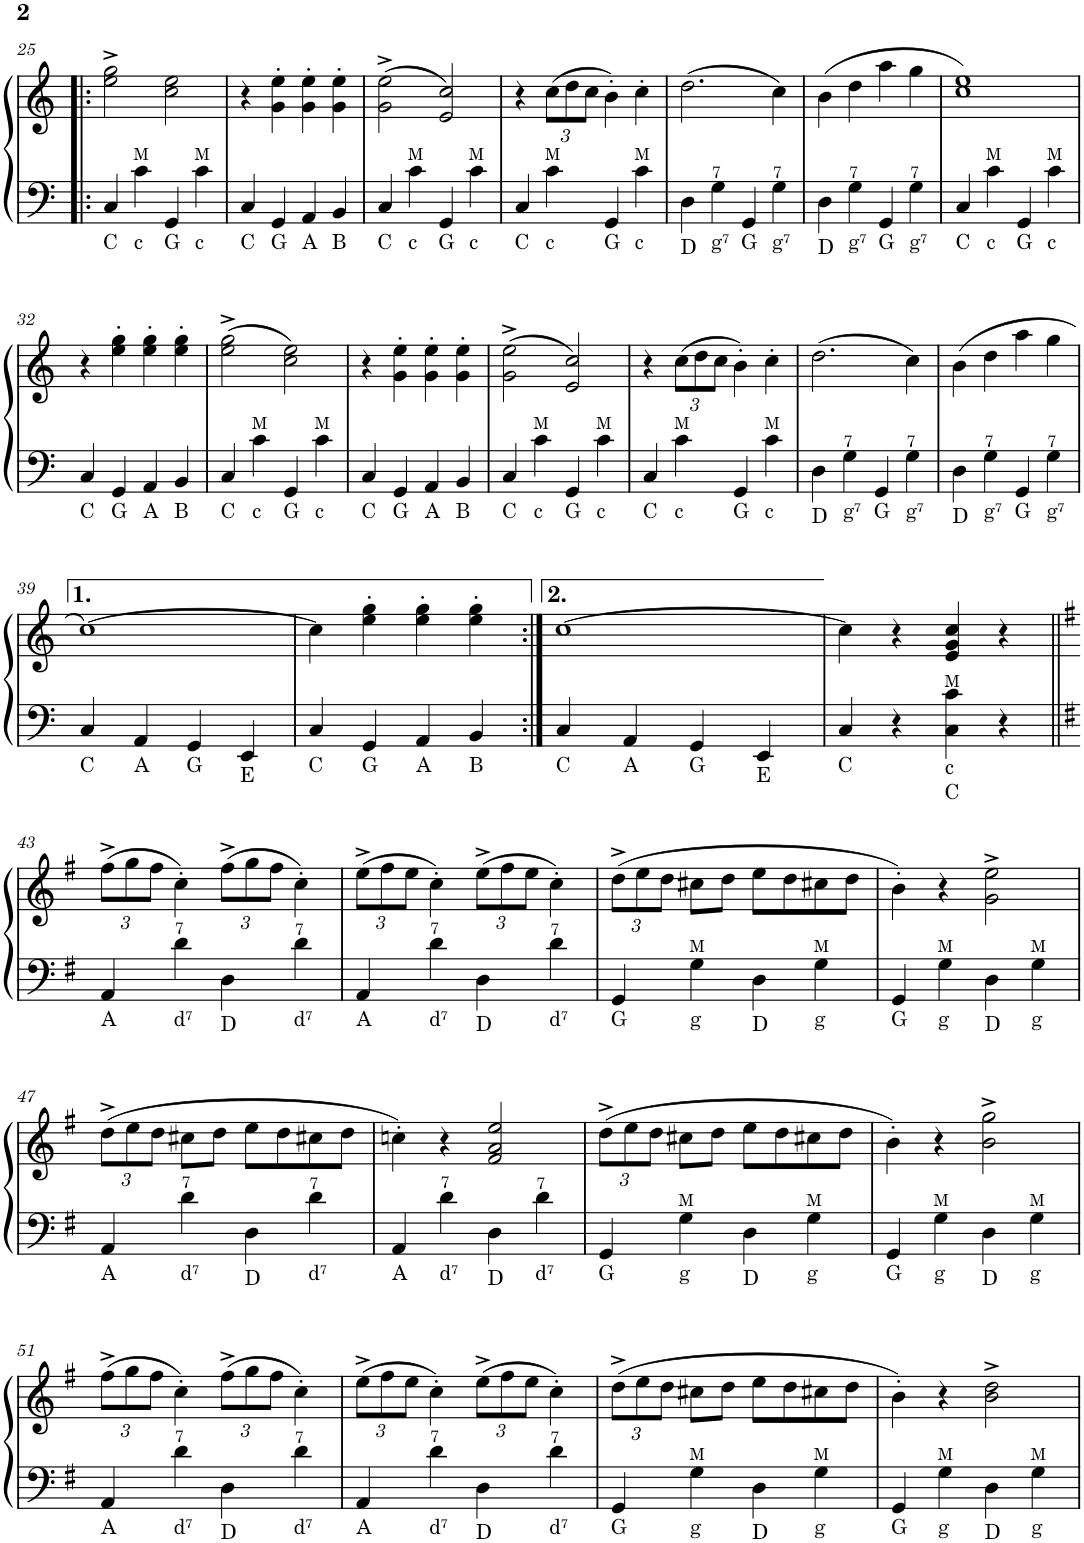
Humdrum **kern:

**kern	**kern	**kern
*part1	*part1	*part1
*staff3	*staff2	*staff1
*I"Accordion	*	*
*I'Acc.	*	*
!!LO:PB:g=z
*clefF4	*clefF4	*clefG2
*k[]	*k[]	*k[]
*M2/2	*M2/2	*M2/2
*met(c|)	*met(c|)	*met(c|)
=25!|:	=25!|:	=25!|:
!	!LO:TX:b:t=C	!
!LO:TX:b:t=C	!	!
4C	4C/	2ee\^ 2gg\^
!	!LO:TX:b:t=c	!
!LO:TX:b:t=c	!	!
4E 4G 4c	4c\	.
!	!LO:TX:b:t=G	!
!LO:TX:b:t=G	!	!
4GG	4GG/	2cc\ 2ee\
!	!LO:TX:b:t=c	!
!LO:TX:b:t=c	!	!
4E 4G 4c	4c\	.
=26	=26	=26
!	!LO:TX:b:t=C	!
!LO:TX:b:t=C	!	!
4C	4C/	4r
!	!LO:TX:b:t=G	!
!LO:TX:b:t=G	!	!
4GG	4GG/	4g\' 4ee\'
!	!LO:TX:b:t=A	!
!LO:TX:b:t=A	!	!
4AA	4AA/	4g\' 4ee\'
!	!LO:TX:b:t=B	!
!LO:TX:b:t=B	!	!
4BB	4BB/	4g\' 4ee\'
=27	=27	=27
!	!LO:TX:b:t=C	!
!LO:TX:b:t=C	!	!
4C	4C/	(2g\^ 2ee\^
!	!LO:TX:b:t=c	!
!LO:TX:b:t=c	!	!
4E 4G 4c	4c\	.
!	!LO:TX:b:t=G	!
!LO:TX:b:t=G	!	!
4GG	4GG/	2e/ 2cc/)
!	!LO:TX:b:t=c	!
!LO:TX:b:t=c	!	!
4E 4G 4c	4c\	.
=28	=28	=28
!	!LO:TX:b:t=C	!
!LO:TX:b:t=C	!	!
4C	4C/	4r
*	*	*Xbrackettup
!	!LO:TX:b:t=c	!
!LO:TX:b:t=c	!	!
4E 4G 4c	4c\	(12cc\L
.	.	12dd\
.	.	12cc\J
!	!LO:TX:b:t=G	!
!LO:TX:b:t=G	!	!
4GG	4GG/	4b'\)
!	!LO:TX:b:t=c	!
!LO:TX:b:t=c	!	!
4E 4G 4c	4c\	4cc'\
=29	=29	=29
!	!LO:TX:b:t=D	!
!LO:TX:b:t=D	!	!
4D	4D\	(2.dd\
!	!LO:TX:b:t=g⁷	!
!LO:TX:b:t=g⁷	!	!
4F 4G 4B	4G\	.
!	!LO:TX:b:t=G	!
!LO:TX:b:t=G	!	!
4GG	4GG/	.
!	!LO:TX:b:t=g⁷	!
!LO:TX:b:t=g⁷	!	!
4F 4G 4B	4G\	4cc\)
=30	=30	=30
!	!LO:TX:b:t=D	!
!LO:TX:b:t=D	!	!
4D	4D\	(4b\
!	!LO:TX:b:t=g⁷	!
!LO:TX:b:t=g⁷	!	!
4F 4G 4B	4G\	4dd\
!	!LO:TX:b:t=G	!
!LO:TX:b:t=G	!	!
4GG	4GG/	4aa\
!	!LO:TX:b:t=g⁷	!
!LO:TX:b:t=g⁷	!	!
4F 4G 4B	4G\	4gg\
=31	=31	=31
!	!LO:TX:b:t=C	!
!LO:TX:b:t=C	!	!
4C	4C/	1cc 1ee)
!	!LO:TX:b:t=c	!
!LO:TX:b:t=c	!	!
4E 4G 4c	4c\	.
!	!LO:TX:b:t=G	!
!LO:TX:b:t=G	!	!
4GG	4GG/	.
!	!LO:TX:b:t=c	!
!LO:TX:b:t=c	!	!
4E 4G 4c	4c\	.
!!LO:LB:g=z
=32	=32	=32
!	!LO:TX:b:t=C	!
!LO:TX:b:t=C	!	!
4C	4C/	4r
!	!LO:TX:b:t=G	!
!LO:TX:b:t=G	!	!
4GG	4GG/	4ee\' 4gg\'
!	!LO:TX:b:t=A	!
!LO:TX:b:t=A	!	!
4AA	4AA/	4ee\' 4gg\'
!	!LO:TX:b:t=B	!
!LO:TX:b:t=B	!	!
4BB	4BB/	4ee\' 4gg\'
=33	=33	=33
!	!LO:TX:b:t=C	!
!LO:TX:b:t=C	!	!
4C	4C/	(2ee\^ 2gg\^
!	!LO:TX:b:t=c	!
!LO:TX:b:t=c	!	!
4E 4G 4c	4c\	.
!	!LO:TX:b:t=G	!
!LO:TX:b:t=G	!	!
4GG	4GG/	2cc\ 2ee\)
!	!LO:TX:b:t=c	!
!LO:TX:b:t=c	!	!
4E 4G 4c	4c\	.
=34	=34	=34
!	!LO:TX:b:t=C	!
!LO:TX:b:t=C	!	!
4C	4C/	4r
!	!LO:TX:b:t=G	!
!LO:TX:b:t=G	!	!
4GG	4GG/	4g\' 4ee\'
!	!LO:TX:b:t=A	!
!LO:TX:b:t=A	!	!
4AA	4AA/	4g\' 4ee\'
!	!LO:TX:b:t=B	!
!LO:TX:b:t=B	!	!
4BB	4BB/	4g\' 4ee\'
=35	=35	=35
!	!LO:TX:b:t=C	!
!LO:TX:b:t=C	!	!
4C	4C/	(2g\^ 2ee\^
!	!LO:TX:b:t=c	!
!LO:TX:b:t=c	!	!
4E 4G 4c	4c\	.
!	!LO:TX:b:t=G	!
!LO:TX:b:t=G	!	!
4GG	4GG/	2e/ 2cc/)
!	!LO:TX:b:t=c	!
!LO:TX:b:t=c	!	!
4E 4G 4c	4c\	.
=36	=36	=36
!	!LO:TX:b:t=C	!
!LO:TX:b:t=C	!	!
4C	4C/	4r
!	!LO:TX:b:t=c	!
!LO:TX:b:t=c	!	!
4E 4G 4c	4c\	(12cc\L
.	.	12dd\
.	.	12cc\J
!	!LO:TX:b:t=G	!
!LO:TX:b:t=G	!	!
4GG	4GG/	4b'\)
!	!LO:TX:b:t=c	!
!LO:TX:b:t=c	!	!
4E 4G 4c	4c\	4cc'\
=37	=37	=37
!	!LO:TX:b:t=D	!
!LO:TX:b:t=D	!	!
4D	4D\	(2.dd\
!	!LO:TX:b:t=g⁷	!
!LO:TX:b:t=g⁷	!	!
4F 4G 4B	4G\	.
!	!LO:TX:b:t=G	!
!LO:TX:b:t=G	!	!
4GG	4GG/	.
!	!LO:TX:b:t=g⁷	!
!LO:TX:b:t=g⁷	!	!
4F 4G 4B	4G\	4cc\)
=38	=38	=38
!	!LO:TX:b:t=D	!
!LO:TX:b:t=D	!	!
4D	4D\	(4b\
!	!LO:TX:b:t=g⁷	!
!LO:TX:b:t=g⁷	!	!
4F 4G 4B	4G\	4dd\
!	!LO:TX:b:t=G	!
!LO:TX:b:t=G	!	!
4GG	4GG/	4aa\
!	!LO:TX:b:t=g⁷	!
!LO:TX:b:t=g⁷	!	!
4F 4G 4B	4G\	4gg\
!!LO:LB:g=z
=39	=39	=39
!	!LO:TX:b:t=C	!
!LO:TX:b:t=C	!	!
4C	4C/	[1cc)
!	!LO:TX:b:t=A	!
!LO:TX:b:t=A	!	!
4AA	4AA/	.
!	!LO:TX:b:t=G	!
!LO:TX:b:t=G	!	!
4GG	4GG/	.
!	!LO:TX:b:t=E	!
!LO:TX:b:t=E	!	!
4EE	4EE/	.
=40	=40	=40
!	!LO:TX:b:t=C	!
!LO:TX:b:t=C	!	!
4C	4C/	4cc\]
!	!LO:TX:b:t=G	!
!LO:TX:b:t=G	!	!
4GG	4GG/	4ee\' 4gg\'
!	!LO:TX:b:t=A	!
!LO:TX:b:t=A	!	!
4AA	4AA/	4ee\' 4gg\'
!	!LO:TX:b:t=B	!
!LO:TX:b:t=B	!	!
4BB	4BB/	4ee\' 4gg\'
=41:|!	=41:|!	=41:|!
!	!LO:TX:b:t=C	!
!LO:TX:b:t=C	!	!
4C	4C/	[1cc
!	!LO:TX:b:t=A	!
!LO:TX:b:t=A	!	!
4AA	4AA/	.
!	!LO:TX:b:t=G	!
!LO:TX:b:t=G	!	!
4GG	4GG/	.
!	!LO:TX:b:t=E	!
!LO:TX:b:t=E	!	!
4EE	4EE/	.
=42	=42	=42
!	!LO:TX:b:t=C	!
!LO:TX:b:t=C	!	!
4C	4C/	4cc\]
4r	4r	4r
!	!LO:TX:b:t=c	!
!	!LO:TX:b:t=C	!
!LO:TX:b:t=c	!	!
!LO:TX:b:t=C	!	!
4C> 4E> 4G> 4c>	4C\> 4c\>	4e/ 4g/ 4cc/
4r	4r	4r
!!LO:LB:g=z
=43||	=43||	=43||
*k[f#]	*k[f#]	*k[f#]
!	!LO:TX:b:t=A	!
!LO:TX:b:t=A	!	!
4AA	4AA/	(12ff#^\L
.	.	12gg\
.	.	12ff#\J
!	!LO:TX:b:t=d⁷	!
!LO:TX:b:t=d⁷	!	!
4F# 4c 4d	4d\	4cc'\)
!	!LO:TX:b:t=D	!
!LO:TX:b:t=D	!	!
4D	4D\	(12ff#^\L
.	.	12gg\
.	.	12ff#\J
!	!LO:TX:b:t=d⁷	!
!LO:TX:b:t=d⁷	!	!
4F# 4c 4d	4d\	4cc'\)
=44	=44	=44
!	!LO:TX:b:t=A	!
!LO:TX:b:t=A	!	!
4AA	4AA/	(12ee^\L
.	.	12ff#\
.	.	12ee\J
!	!LO:TX:b:t=d⁷	!
!LO:TX:b:t=d⁷	!	!
4F# 4c 4d	4d\	4cc'\)
!	!LO:TX:b:t=D	!
!LO:TX:b:t=D	!	!
4D	4D\	(12ee^\L
.	.	12ff#\
.	.	12ee\J
!	!LO:TX:b:t=d⁷	!
!LO:TX:b:t=d⁷	!	!
4F# 4c 4d	4d\	4cc'\)
=45	=45	=45
!	!LO:TX:b:t=G	!
!LO:TX:b:t=G	!	!
4GG	4GG/	(12dd^\L
.	.	12ee\
.	.	12dd\J
!	!LO:TX:b:t=g	!
!LO:TX:b:t=g	!	!
4G 4B 4d	4G\	8cc#X\L
.	.	8dd\J
!	!LO:TX:b:t=D	!
!LO:TX:b:t=D	!	!
4D	4D\	8ee\L
.	.	8dd\
!	!LO:TX:b:t=g	!
!LO:TX:b:t=g	!	!
4G 4B 4d	4G\	8cc#X\
.	.	8dd\J
=46	=46	=46
!	!LO:TX:b:t=G	!
!LO:TX:b:t=G	!	!
4GG	4GG/	4b'\)
!	!LO:TX:b:t=g	!
!LO:TX:b:t=g	!	!
4G 4B 4d	4G\	4r
!	!LO:TX:b:t=D	!
!LO:TX:b:t=D	!	!
4D	4D\	2g\^ 2ee\^
!	!LO:TX:b:t=g	!
!LO:TX:b:t=g	!	!
4G 4B 4d	4G\	.
!!LO:LB:g=z
=47	=47	=47
!	!LO:TX:b:t=A	!
!LO:TX:b:t=A	!	!
4AA	4AA/	(12dd^\L
.	.	12ee\
.	.	12dd\J
!	!LO:TX:b:t=d⁷	!
!LO:TX:b:t=d⁷	!	!
4F# 4c 4d	4d\	8cc#X\L
.	.	8dd\J
!	!LO:TX:b:t=D	!
!LO:TX:b:t=D	!	!
4D	4D\	8ee\L
.	.	8dd\
!	!LO:TX:b:t=d⁷	!
!LO:TX:b:t=d⁷	!	!
4F# 4c 4d	4d\	8cc#X\
.	.	8dd\J
=48	=48	=48
!	!LO:TX:b:t=A	!
!LO:TX:b:t=A	!	!
4AA	4AA/	4ccn'\)
!	!LO:TX:b:t=d⁷	!
!LO:TX:b:t=d⁷	!	!
4F# 4c 4d	4d\	4r
!	!LO:TX:b:t=D	!
!LO:TX:b:t=D	!	!
4D	4D\	2f#/ 2a/ 2ee/
!	!LO:TX:b:t=d⁷	!
!LO:TX:b:t=d⁷	!	!
4F# 4c 4d	4d\	.
=49	=49	=49
!	!LO:TX:b:t=G	!
!LO:TX:b:t=G	!	!
4GG	4GG/	(12dd^\L
.	.	12ee\
.	.	12dd\J
!	!LO:TX:b:t=g	!
!LO:TX:b:t=g	!	!
4G 4B 4d	4G\	8cc#X\L
.	.	8dd\J
!	!LO:TX:b:t=D	!
!LO:TX:b:t=D	!	!
4D	4D\	8ee\L
.	.	8dd\
!	!LO:TX:b:t=g	!
!LO:TX:b:t=g	!	!
4G 4B 4d	4G\	8cc#X\
.	.	8dd\J
=50	=50	=50
!	!LO:TX:b:t=G	!
!LO:TX:b:t=G	!	!
4GG	4GG/	4b'\)
!	!LO:TX:b:t=g	!
!LO:TX:b:t=g	!	!
4G 4B 4d	4G\	4r
!	!LO:TX:b:t=D	!
!LO:TX:b:t=D	!	!
4D	4D\	2b\^ 2gg\^
!	!LO:TX:b:t=g	!
!LO:TX:b:t=g	!	!
4G 4B 4d	4G\	.
!!LO:LB:g=z
=51	=51	=51
!	!LO:TX:b:t=A	!
!LO:TX:b:t=A	!	!
4AA	4AA/	(12ff#^\L
.	.	12gg\
.	.	12ff#\J
!	!LO:TX:b:t=d⁷	!
!LO:TX:b:t=d⁷	!	!
4F# 4c 4d	4d\	4cc'\)
!	!LO:TX:b:t=D	!
!LO:TX:b:t=D	!	!
4D	4D\	(12ff#^\L
.	.	12gg\
.	.	12ff#\J
!	!LO:TX:b:t=d⁷	!
!LO:TX:b:t=d⁷	!	!
4F# 4c 4d	4d\	4cc'\)
=52	=52	=52
!	!LO:TX:b:t=A	!
!LO:TX:b:t=A	!	!
4AA	4AA/	(12ee^\L
.	.	12ff#\
.	.	12ee\J
!	!LO:TX:b:t=d⁷	!
!LO:TX:b:t=d⁷	!	!
4F# 4c 4d	4d\	4cc'\)
!	!LO:TX:b:t=D	!
!LO:TX:b:t=D	!	!
4D	4D\	(12ee^\L
.	.	12ff#\
.	.	12ee\J
!	!LO:TX:b:t=d⁷	!
!LO:TX:b:t=d⁷	!	!
4F# 4c 4d	4d\	4cc'\)
=53	=53	=53
!	!LO:TX:b:t=G	!
!LO:TX:b:t=G	!	!
4GG	4GG/	(12dd^\L
.	.	12ee\
.	.	12dd\J
!	!LO:TX:b:t=g	!
!LO:TX:b:t=g	!	!
4G 4B 4d	4G\	8cc#X\L
.	.	8dd\J
!	!LO:TX:b:t=D	!
!LO:TX:b:t=D	!	!
4D	4D\	8ee\L
.	.	8dd\
!	!LO:TX:b:t=g	!
!LO:TX:b:t=g	!	!
4G 4B 4d	4G\	8cc#X\
.	.	8dd\J
=54	=54	=54
!	!LO:TX:b:t=G	!
!LO:TX:b:t=G	!	!
4GG	4GG/	4b'\)
!	!LO:TX:b:t=g	!
!LO:TX:b:t=g	!	!
4G 4B 4d	4G\	4r
!	!LO:TX:b:t=D	!
!LO:TX:b:t=D	!	!
4D	4D\	2b\^ 2dd\^
!	!LO:TX:b:t=g	!
!LO:TX:b:t=g	!	!
4G 4B 4d	4G\	.
=	=	=
*-	*-	*-
